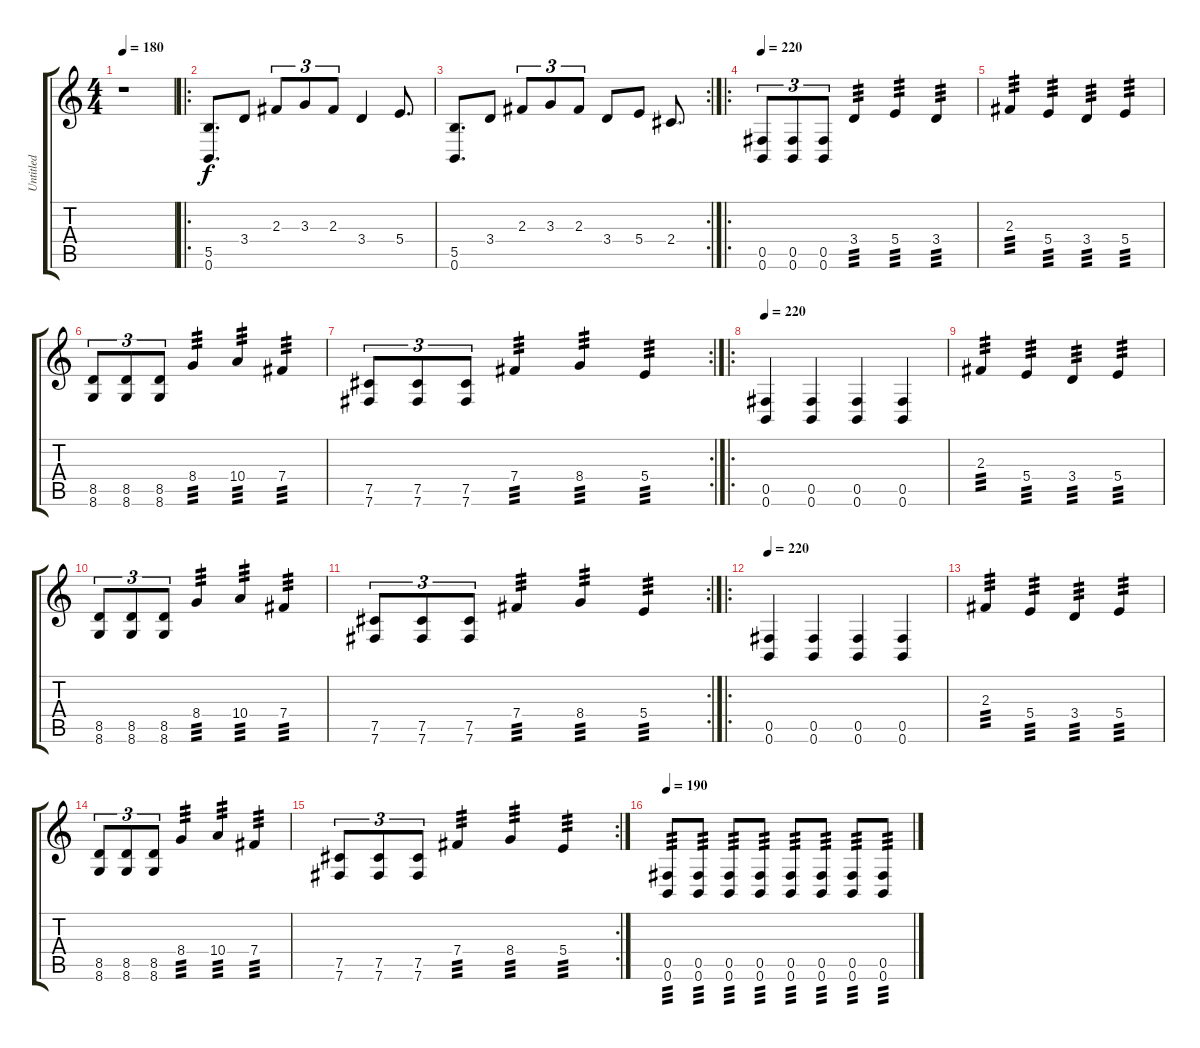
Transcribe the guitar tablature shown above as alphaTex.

\track ("Untitled" "Untitled") {instrument distortionguitar}
\staff {score tabs}
\tuning (Db4 Ab3 E3 B2 Gb2 B1) {hide}
\ts (4 4)
\tempo 180
\clef g2
\ks c
r.1{dy f} |
\ro
(5.5 0.6).8{d} 3.4.8 2.3.8{tu (3 2)} 3.3.8{tu (3 2)} 2.3.8{tu (3 2)} 3.4.4 5.4.8{d} |
\rc 2
(5.5 0.6).8{d} 3.4.8 2.3.8{tu (3 2)} 3.3.8{tu (3 2)} 2.3.8{tu (3 2)} 3.4.8 5.4.8 2.4.8{d} |
\ro
\tempo 220
(0.5 0.6).8{tu (3 2)} (0.5 0.6).8{tu (3 2)} (0.5 0.6).8{tu (3 2)} 3.4.4{tp 3} 5.4.4{tp 3} 3.4.4{tp 3} |
2.3.4{tp 3} 5.4.4{tp 3} 3.4.4{tp 3} 5.4.4{tp 3} |
(8.5 8.6).8{tu (3 2)} (8.5 8.6).8{tu (3 2)} (8.5 8.6).8{tu (3 2)} 8.4.4{tp 3} 10.4.4{tp 3} 7.4.4{tp 3} |
\rc 2
(7.5 7.6).8{tu (3 2)} (7.5 7.6).8{tu (3 2)} (7.5 7.6).8{tu (3 2)} 7.4.4{tp 3} 8.4.4{tp 3} 5.4.4{tp 3} |
\ro
\tempo 220
(0.5 0.6).4 (0.5 0.6).4 (0.5 0.6).4 (0.5 0.6).4 |
2.3.4{tp 3} 5.4.4{tp 3} 3.4.4{tp 3} 5.4.4{tp 3} |
(8.5 8.6).8{tu (3 2)} (8.5 8.6).8{tu (3 2)} (8.5 8.6).8{tu (3 2)} 8.4.4{tp 3} 10.4.4{tp 3} 7.4.4{tp 3} |
\rc 2
(7.5 7.6).8{tu (3 2)} (7.5 7.6).8{tu (3 2)} (7.5 7.6).8{tu (3 2)} 7.4.4{tp 3} 8.4.4{tp 3} 5.4.4{tp 3} |
\ro
\tempo 220
(0.5 0.6).4 (0.5 0.6).4 (0.5 0.6).4 (0.5 0.6).4 |
2.3.4{tp 3} 5.4.4{tp 3} 3.4.4{tp 3} 5.4.4{tp 3} |
(8.5 8.6).8{tu (3 2)} (8.5 8.6).8{tu (3 2)} (8.5 8.6).8{tu (3 2)} 8.4.4{tp 3} 10.4.4{tp 3} 7.4.4{tp 3} |
\rc 2
(7.5 7.6).8{tu (3 2)} (7.5 7.6).8{tu (3 2)} (7.5 7.6).8{tu (3 2)} 7.4.4{tp 3} 8.4.4{tp 3} 5.4.4{tp 3} |
\tempo 190
(0.5 0.6).8{tp 3} (0.5 0.6).8{tp 3} (0.5 0.6).8{tp 3} (0.5 0.6).8{tp 3} (0.5 0.6).8{tp 3} (0.5 0.6).8{tp 3} (0.5 0.6).8{tp 3} (0.5 0.6).8{tp 3}
